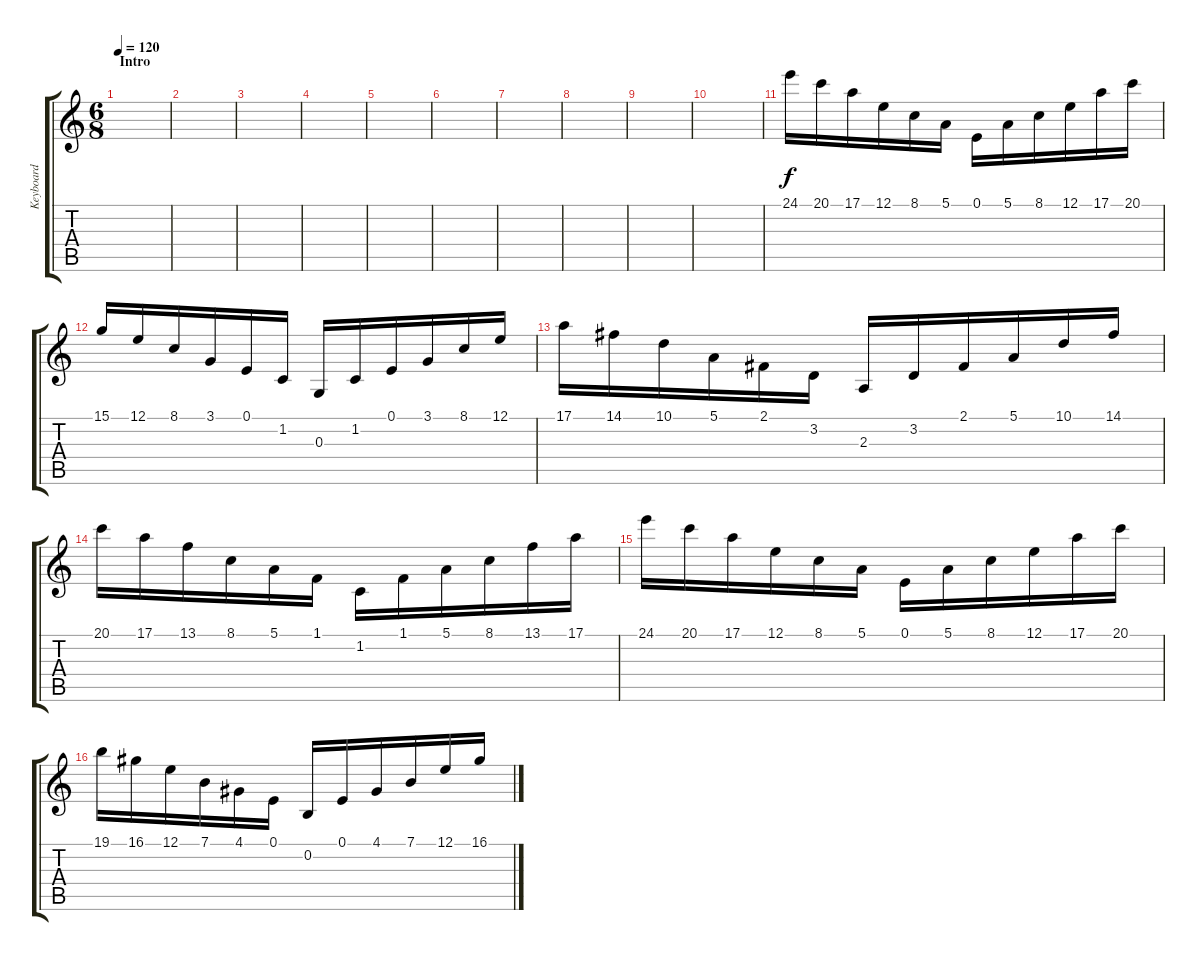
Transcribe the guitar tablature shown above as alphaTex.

\track ("Keyboard" "Keyboard") {instrument pad7halo}
\staff {score tabs}
\tuning (E4 B3 G3 D3 A2 E2) {hide}
\ts (6 8)
\section ("" "Intro")
\tempo 120
\clef g2
\ks c
|
|
|
|
|
|
|
|
|
|
24.1.16 20.1.16 17.1.16 12.1.16 8.1.16 5.1.16 0.1.16 5.1.16 8.1.16 12.1.16 17.1.16 20.1.16 |
15.1.16 12.1.16 8.1.16 3.1.16 0.1.16 1.2.16 0.3.16 1.2.16 0.1.16 3.1.16 8.1.16 12.1.16 |
17.1.16 14.1.16 10.1.16 5.1.16 2.1.16 3.2.16 2.3.16 3.2.16 2.1.16 5.1.16 10.1.16 14.1.16 |
20.1.16 17.1.16 13.1.16 8.1.16 5.1.16 1.1.16 1.2.16 1.1.16 5.1.16 8.1.16 13.1.16 17.1.16 |
24.1.16 20.1.16 17.1.16 12.1.16 8.1.16 5.1.16 0.1.16 5.1.16 8.1.16 12.1.16 17.1.16 20.1.16 |
19.1.16 16.1.16 12.1.16 7.1.16 4.1.16 0.1.16 0.2.16 0.1.16 4.1.16 7.1.16 12.1.16 16.1.16
